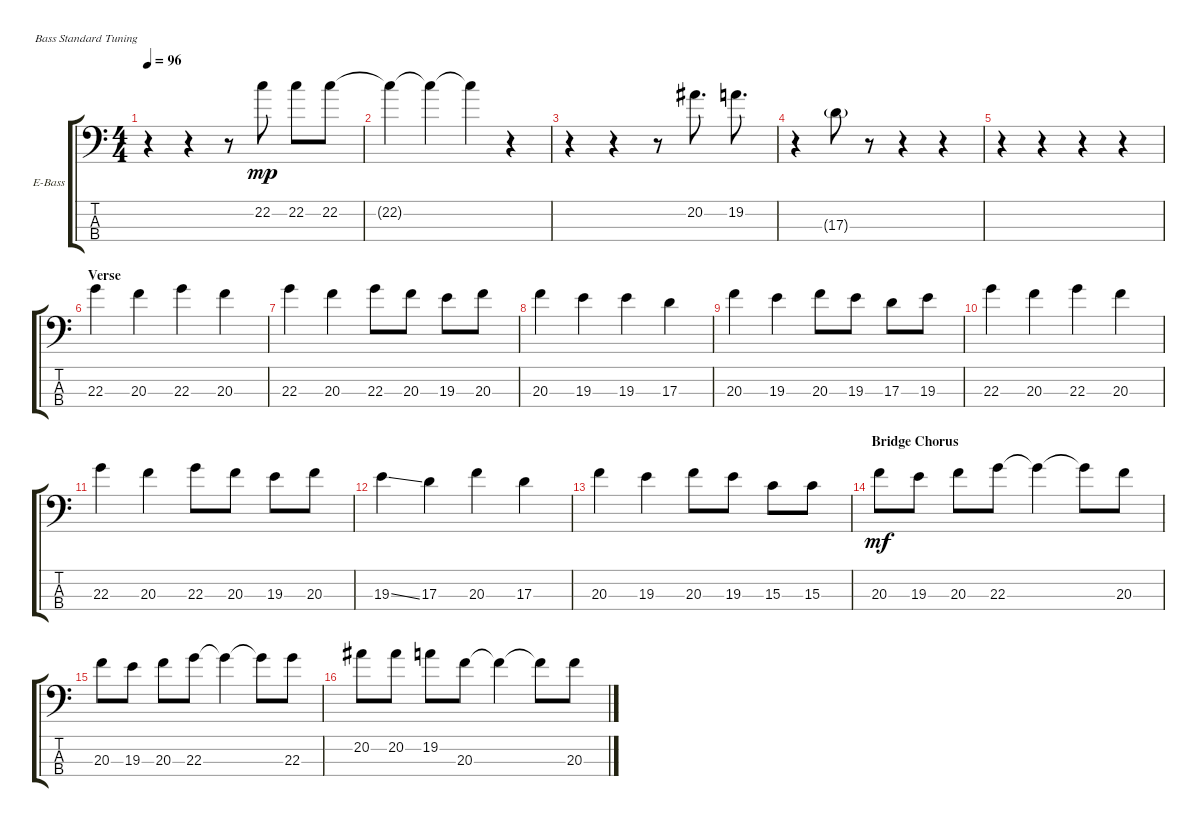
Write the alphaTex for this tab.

\defaultSystemsLayout 4
\bracketExtendMode groupsimilarinstruments
\firstSystemTrackNameOrientation horizontal
\otherSystemsTrackNameOrientation horizontal
\track ("Electric Bass" "E-Bass") {instrument electricbassfinger}
\staff {score tabs}
\tuning (G2 D2 A1 E1)
\ts (4 4)
\tempo 96
\clef f4
\scale
0.333333
\ks c
r.4{dy mp} r.4 r.8 22.2.8 22.2.8 22.2.8 |
\scale
0.333333 22.2{t}.4 22.2{t}.4 22.2{t}.4 r.4 |
\scale
0.333333 r.4 r.4 r.8 20.2.8{d} 19.2.8{d} |
\scale
0.333333 r.4 17.3{g}.8 r.8 r.4 r.4 |
\scale
0.333333 r.4 r.4 r.4 r.4 |
\section ("" "Verse")
\scale
0.333333 22.3.4 20.3.4 22.3.4 20.3.4 |
\scale
0.333333 22.3.4 20.3.4 22.3.8 20.3.8 19.3.8 20.3.8 |
\scale
0.333333 20.3.4 19.3.4 19.3.4 17.3.4 |
\scale
0.333333 20.3.4 19.3.4 20.3.8 19.3.8 17.3.8 19.3.8 |
\scale
0.333333 22.3.4 20.3.4 22.3.4 20.3.4 |
\scale
0.333333 22.3.4 20.3.4 22.3.8 20.3.8 19.3.8 20.3.8 |
\scale
0.333333 19.3{ss}.4 17.3.4 20.3.4 17.3.4 |
\scale
0.333333 20.3.4 19.3.4 20.3.8 19.3.8 15.3.8 15.3.8 |
\section ("" "Bridge Chorus")
\scale
0.333333 20.3.8{dy mf} 19.3.8 20.3.8 22.3.8 22.3{t}.4 22.3{t}.8 20.3.8 |
\scale
0.333333 20.3.8 19.3.8 20.3.8 22.3.8 22.3{t}.4 22.3{t}.8 22.3.8 |
\scale
0.333333 20.2.8 20.2.8 19.2.8 20.3.8 20.3{t}.4 20.3{t}.8 20.3.8
